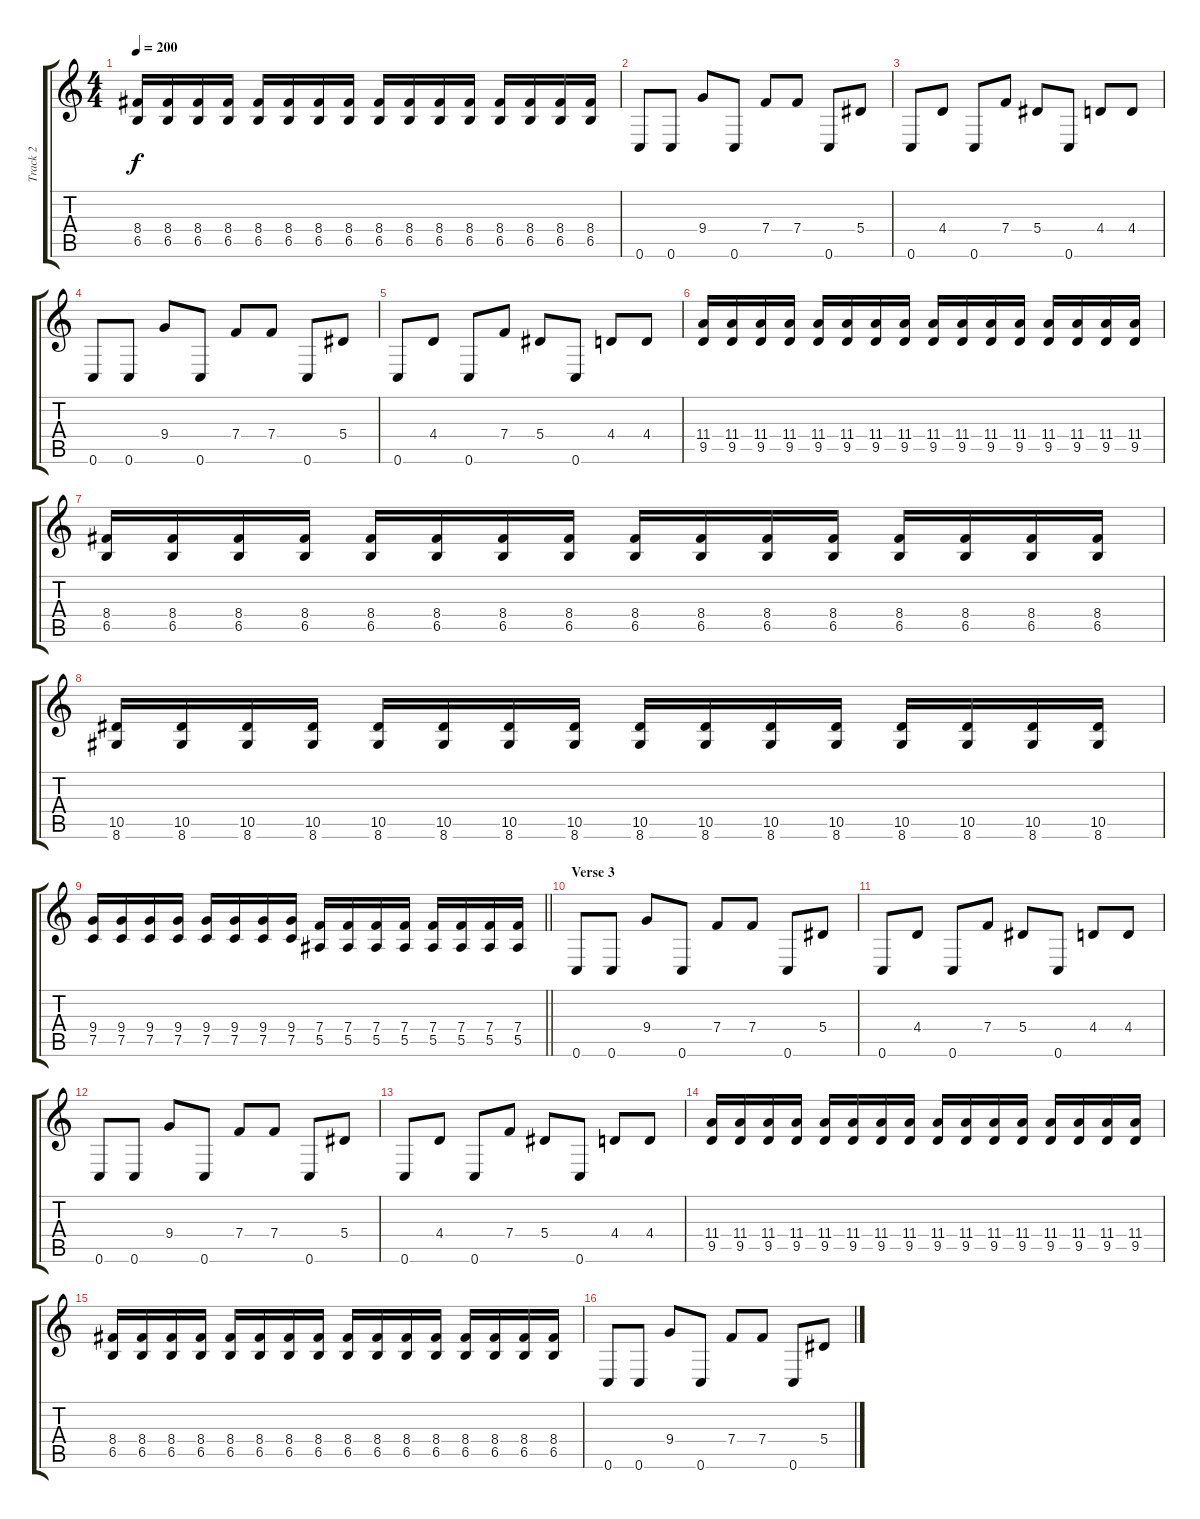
\track ("Track 2" "Track 2") {instrument overdrivenguitar}
\staff {score tabs}
\tuning (C4 G3 Eb3 Bb2 F2 C2) {hide}
\ts (4 4)
\tempo 200
\clef g2
\ks c
(8.4 6.5).16{dy f} (8.4 6.5).16 (8.4 6.5).16 (8.4 6.5).16 (8.4 6.5).16 (8.4 6.5).16 (8.4 6.5).16 (8.4 6.5).16 (8.4 6.5).16 (8.4 6.5).16 (8.4 6.5).16 (8.4 6.5).16 (8.4 6.5).16 (8.4 6.5).16 (8.4 6.5).16 (8.4 6.5).16 |
0.6.8 0.6.8 9.4.8 0.6.8 7.4.8 7.4.8 0.6.8 5.4.8 |
0.6.8 4.4.8 0.6.8 7.4.8 5.4.8 0.6.8 4.4.8 4.4.8 |
0.6.8 0.6.8 9.4.8 0.6.8 7.4.8 7.4.8 0.6.8 5.4.8 |
0.6.8 4.4.8 0.6.8 7.4.8 5.4.8 0.6.8 4.4.8 4.4.8 |
(11.4 9.5).16 (11.4 9.5).16 (11.4 9.5).16 (11.4 9.5).16 (11.4 9.5).16 (11.4 9.5).16 (11.4 9.5).16 (11.4 9.5).16 (11.4 9.5).16 (11.4 9.5).16 (11.4 9.5).16 (11.4 9.5).16 (11.4 9.5).16 (11.4 9.5).16 (11.4 9.5).16 (11.4 9.5).16 |
(8.4 6.5).16 (8.4 6.5).16 (8.4 6.5).16 (8.4 6.5).16 (8.4 6.5).16 (8.4 6.5).16 (8.4 6.5).16 (8.4 6.5).16 (8.4 6.5).16 (8.4 6.5).16 (8.4 6.5).16 (8.4 6.5).16 (8.4 6.5).16 (8.4 6.5).16 (8.4 6.5).16 (8.4 6.5).16 |
(10.5 8.6).16 (10.5 8.6).16 (10.5 8.6).16 (10.5 8.6).16 (10.5 8.6).16 (10.5 8.6).16 (10.5 8.6).16 (10.5 8.6).16 (10.5 8.6).16 (10.5 8.6).16 (10.5 8.6).16 (10.5 8.6).16 (10.5 8.6).16 (10.5 8.6).16 (10.5 8.6).16 (10.5 8.6).16 |
\barLineRight lightlight
(9.4 7.5).16 (9.4 7.5).16 (9.4 7.5).16 (9.4 7.5).16 (9.4 7.5).16 (9.4 7.5).16 (9.4 7.5).16 (9.4 7.5).16 (7.4 5.5).16 (7.4 5.5).16 (7.4 5.5).16 (7.4 5.5).16 (7.4 5.5).16 (7.4 5.5).16 (7.4 5.5).16 (7.4 5.5).16 |
\section ("" "Verse 3")
0.6.8 0.6.8 9.4.8 0.6.8 7.4.8 7.4.8 0.6.8 5.4.8 |
0.6.8 4.4.8 0.6.8 7.4.8 5.4.8 0.6.8 4.4.8 4.4.8 |
0.6.8 0.6.8 9.4.8 0.6.8 7.4.8 7.4.8 0.6.8 5.4.8 |
0.6.8 4.4.8 0.6.8 7.4.8 5.4.8 0.6.8 4.4.8 4.4.8 |
(11.4 9.5).16 (11.4 9.5).16 (11.4 9.5).16 (11.4 9.5).16 (11.4 9.5).16 (11.4 9.5).16 (11.4 9.5).16 (11.4 9.5).16 (11.4 9.5).16 (11.4 9.5).16 (11.4 9.5).16 (11.4 9.5).16 (11.4 9.5).16 (11.4 9.5).16 (11.4 9.5).16 (11.4 9.5).16 |
(8.4 6.5).16 (8.4 6.5).16 (8.4 6.5).16 (8.4 6.5).16 (8.4 6.5).16 (8.4 6.5).16 (8.4 6.5).16 (8.4 6.5).16 (8.4 6.5).16 (8.4 6.5).16 (8.4 6.5).16 (8.4 6.5).16 (8.4 6.5).16 (8.4 6.5).16 (8.4 6.5).16 (8.4 6.5).16 |
0.6.8 0.6.8 9.4.8 0.6.8 7.4.8 7.4.8 0.6.8 5.4.8
